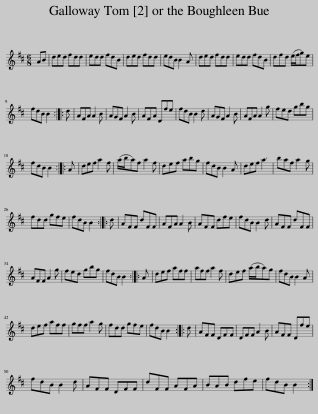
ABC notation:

X:1
L:1/8
M:6/8
I:linebreak $
K:D
V:1 treble
V:1
 AB | ded fdd | edd fdB | ded fdd | edB B2 A | %5
 ded fdd | edd fdB | dfd (e/f/g)e |$ fdB B2 :: d | %10
 AFA A2 B | AGF A2 B | AFA Dfe | fdB B2 d | AGF A2 B | %15
 AFA A2 g | fed gbg |$ fdB B2 :: A | def a2 f | %20
 (a/b/a)f a2 f | def abg | fdB B2 A | def a3 | baf a2 g |$ %25
 fdd gfe | fdB B2 :: d | AFF dFF | AFA A2 B | %30
 AFF dfe | fdB B2 d | AFF dFF |$ AFF A2 g | fed gbg | %35
 fdB B2 :: A | def aff | aff a2 f | def (a/b/a)g | %40
 fdB B2 A |$ def aff | gff a2 g | fdd gfe | fdB B2 :: %45
 d | AFF DFF | DFF A2 B | AFF Dfe |$ fdB B2 d | %50
 AFF DFF | dFF AFA | BAB dfe | fdB B2 :| %54
